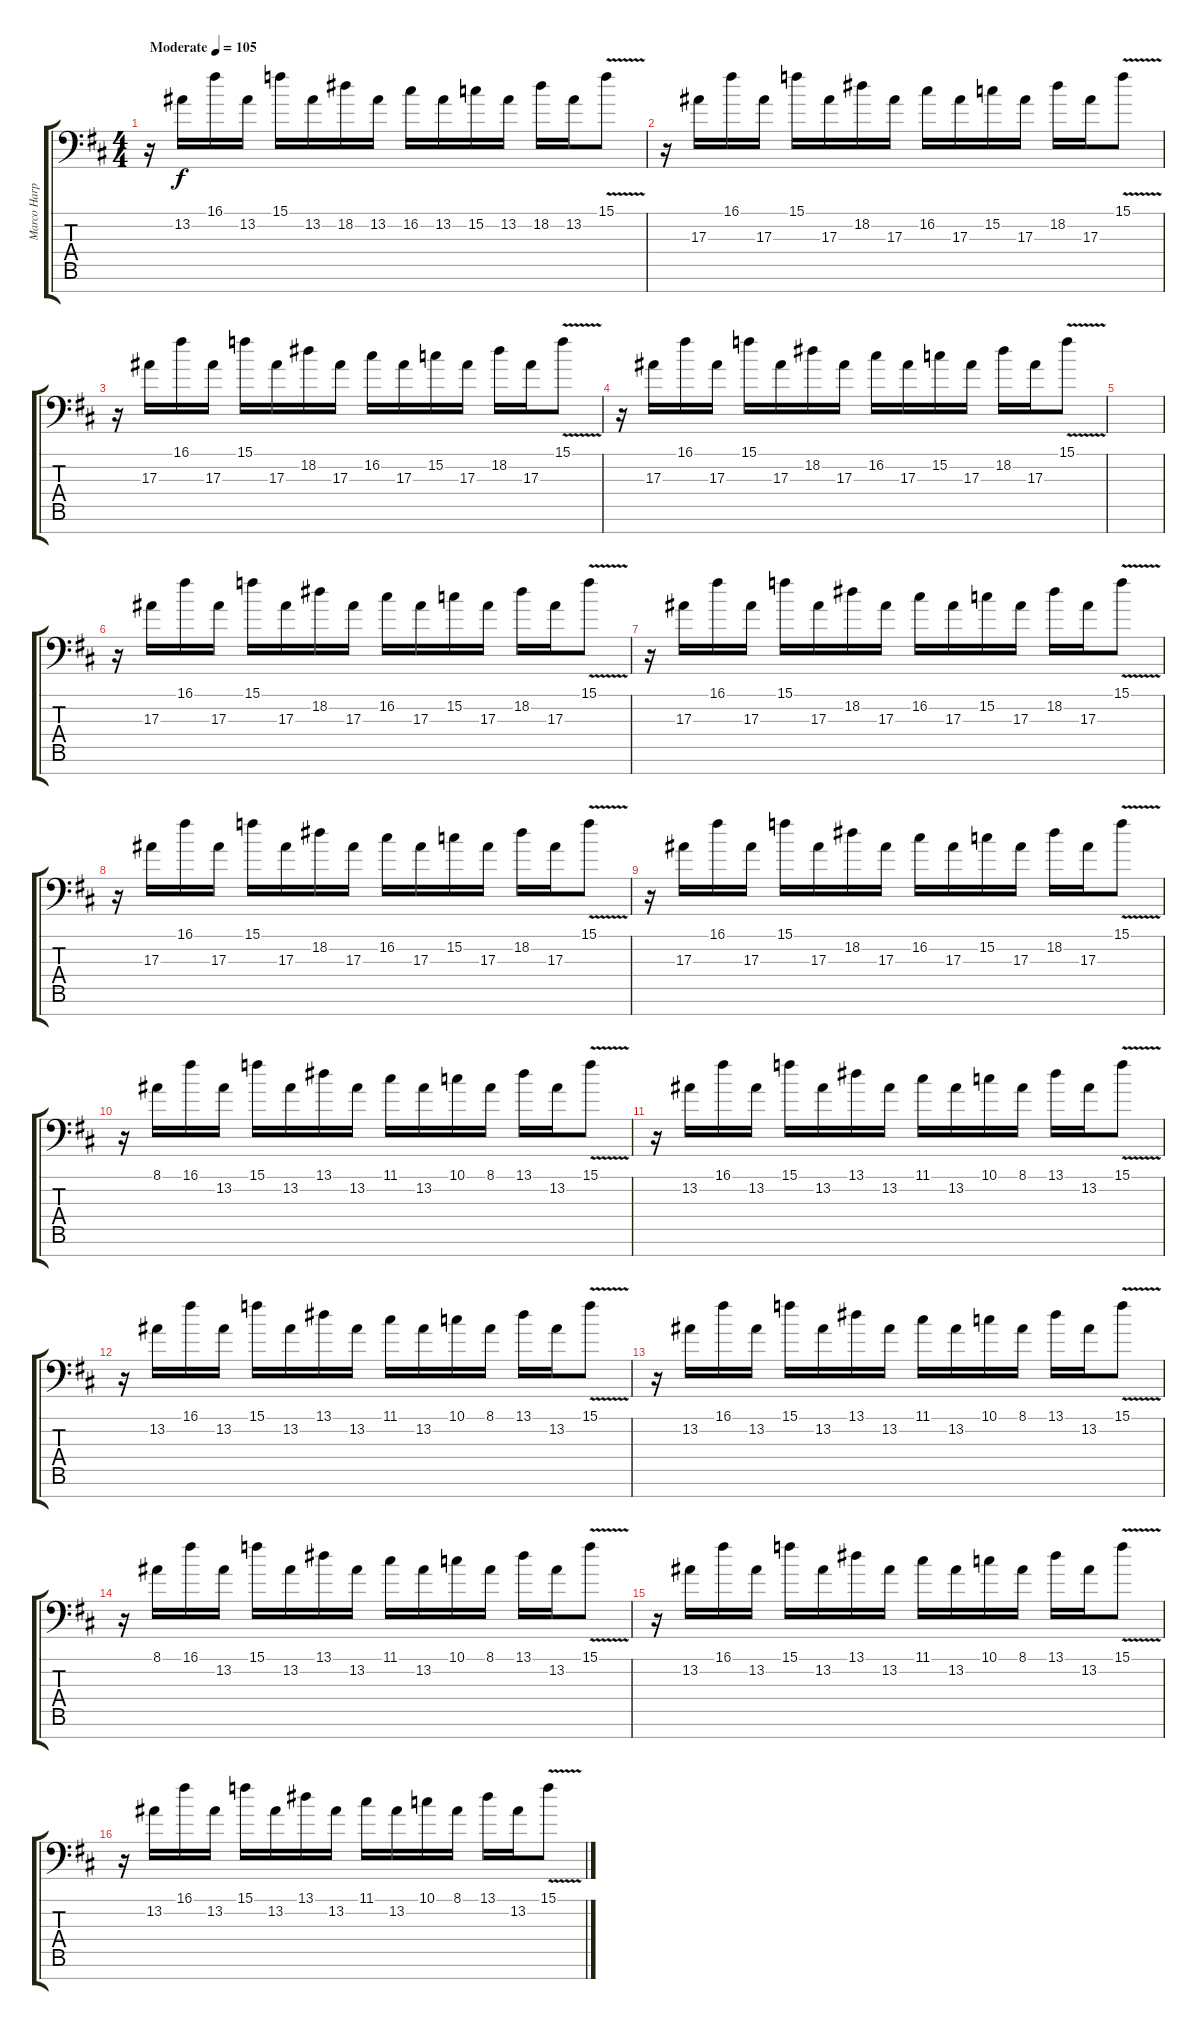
\track ("Marco Harp" "Marco Harp") {instrument harpsichord}
\staff {score tabs}
\tuning (D4 A3 F3 C3 G2 D2 A1) {hide}
\ts (4 4)
\tempo (105 "Moderate")
\clef f4
\ks d
r.16{dy f instrument harpsichord} 13.2.16 16.1.16 13.2.16 15.1.16 13.2.16 18.2.16 13.2.16 16.2.16 13.2.16 15.2.16 13.2.16 18.2.16 13.2.16 15.1{v}.8 |
r.16 17.3.16 16.1.16 17.3.16 15.1.16 17.3.16 18.2.16 17.3.16 16.2.16 17.3.16 15.2.16 17.3.16 18.2.16 17.3.16 15.1{v}.8 |
r.16 17.3.16 16.1.16 17.3.16 15.1.16 17.3.16 18.2.16 17.3.16 16.2.16 17.3.16 15.2.16 17.3.16 18.2.16 17.3.16 15.1{v}.8 |
r.16 17.3.16 16.1.16 17.3.16 15.1.16 17.3.16 18.2.16 17.3.16 16.2.16 17.3.16 15.2.16 17.3.16 18.2.16 17.3.16 15.1{v}.8 |
|
r.16 17.3.16 16.1.16 17.3.16 15.1.16 17.3.16 18.2.16 17.3.16 16.2.16 17.3.16 15.2.16 17.3.16 18.2.16 17.3.16 15.1{v}.8 |
r.16 17.3.16 16.1.16 17.3.16 15.1.16 17.3.16 18.2.16 17.3.16 16.2.16 17.3.16 15.2.16 17.3.16 18.2.16 17.3.16 15.1{v}.8 |
r.16 17.3.16 16.1.16 17.3.16 15.1.16 17.3.16 18.2.16 17.3.16 16.2.16 17.3.16 15.2.16 17.3.16 18.2.16 17.3.16 15.1{v}.8 |
r.16 17.3.16 16.1.16 17.3.16 15.1.16 17.3.16 18.2.16 17.3.16 16.2.16 17.3.16 15.2.16 17.3.16 18.2.16 17.3.16 15.1{v}.8 |
r.16 8.1.16 16.1.16 13.2.16 15.1.16 13.2.16 13.1.16 13.2.16 11.1.16 13.2.16 10.1.16 8.1.16 13.1.16 13.2.16 15.1{v}.8 |
r.16 13.2.16 16.1.16 13.2.16 15.1.16 13.2.16 13.1.16 13.2.16 11.1.16 13.2.16 10.1.16 8.1.16 13.1.16 13.2.16 15.1{v}.8 |
r.16 13.2.16 16.1.16 13.2.16 15.1.16 13.2.16 13.1.16 13.2.16 11.1.16 13.2.16 10.1.16 8.1.16 13.1.16 13.2.16 15.1{v}.8 |
r.16 13.2.16 16.1.16 13.2.16 15.1.16 13.2.16 13.1.16 13.2.16 11.1.16 13.2.16 10.1.16 8.1.16 13.1.16 13.2.16 15.1{v}.8 |
r.16 8.1.16 16.1.16 13.2.16 15.1.16 13.2.16 13.1.16 13.2.16 11.1.16 13.2.16 10.1.16 8.1.16 13.1.16 13.2.16 15.1{v}.8 |
r.16 13.2.16 16.1.16 13.2.16 15.1.16 13.2.16 13.1.16 13.2.16 11.1.16 13.2.16 10.1.16 8.1.16 13.1.16 13.2.16 15.1{v}.8 |
r.16 13.2.16 16.1.16 13.2.16 15.1.16 13.2.16 13.1.16 13.2.16 11.1.16 13.2.16 10.1.16 8.1.16 13.1.16 13.2.16 15.1{v}.8
